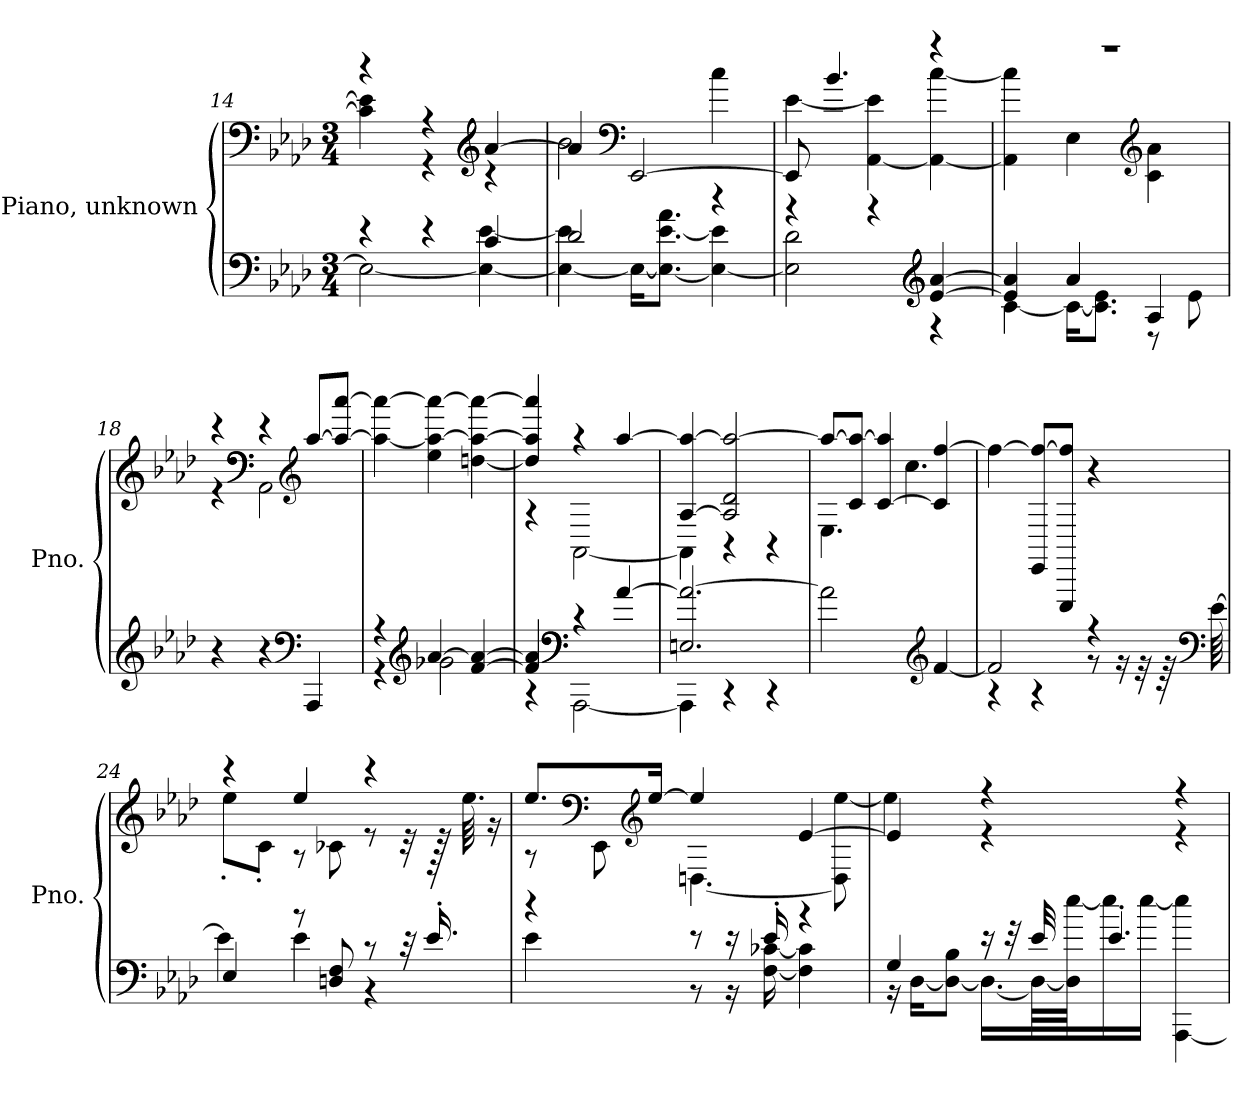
**kern	**kern
*part1	*part1
*staff2	*staff1
*I"Piano, unknown	*
*I'Pno.	*
*clefF4	*clefF4
*k[b-e-a-d-]	*k[b-e-a-d-]
*M3/4	*M3/4
=14	=14
*^	*^
4r	2E-\_	4r	4c\] 4e-\]
4r	.	4r	4r
*	*	*clefG2	*
4c/	4E-\_ [4e-\	[4a-/	4r
=15	=15	=15	=15
2d-/	4E-\_ 4e-\]	4a-/]	2b-\
*	*	*clefF4	*
.	16E-\KL_	[2EE-/	.
.	8.E-\_ [8.e-\ 8.a-\J	.	.
4r	4E-\_ 4e-\]	.	4cc\
=16	=16	=16	=16
4r	2E-\] 2d-\	8EE-/]	[4e-\
.	.	4.b-/	.
4r	.	.	[4AA-\ 4e-\]
*clefG2	*	*	*
[4e-/ [4a-/	4r	4r	4AA-\_ [4cc\
!!LO:LB:g=z	!!
=17	=17	=17	=17
4e-/] 4a-/]	[4c\	2.r	4AA-\] 4cc\]
4a-/	16c\KL_	.	4E-\
.	8.c\] 8.e-\J	.	.
*	*	*clefG2	*
4A-/	8r	.	4c\ 4a-\
.	8e-\	.	.
*v	*v	*	*
=18	=18	=18
4r	4r	4r
*	*clefF4	*
4r	4r	2AA-\
*clefF4	*clefG2	*
4AAA-/	[8aa-/L	.
.	8aa-/_ [8aaa-/J	.
*	*v	*v
=19	=19
*^	*
4r	4r	4aa-\_ 4aaa-\_
*clefG2	*	*
[4a-/	2g-X\	4ee-\ 4aa-\_ 4aaa-\_
[4f/ 4a-/_	.	[4ddn\ 4aa-\_ 4aaa-\_
=20	=20	=20
*	*	*^
4f/] 4a-/]	4r	4dd/] 4aa-/] 4aaa-/]	4r
*clefF4	*	*	*
4r	[2AAA-\	4r	[2AA-\
[4a-/	.	[4aa-/	.
=21	=21	=21	=21
2.En/ 2.a-/_	4AAA-\]	[4A-/ 4aa-/_	4AA-\]
.	4r	2A-/] 2d-/ 2aa-/_	4r
.	4r	.	4r
*v	*v	*	*
!!LO:LB:g=z	!!
=22	=22	=22
2a-\]	8aa-/L_	4.E-\
.	8c/ 8aa-/_J	.
.	[4c/ 4aa-/]	.
.	.	4.cc\
*clefG2	*	*
[4f/	4c/] [4ff/	.
*	*v	*v
=23	=23
*^	*
2f/]	4r	4ff\_
.	4r	8EE-/ 8ff/_L
.	.	8EEE-/ 8ff/]J
4r	8r	4r
.	16r	.
.	32r	.
.	64r	.
*clefF4	*	*
.	[64e-\	.
=24	=24	=24
*	*	*^
4E-/	4e-\]	4r	8ee-'\L
.	.	.	8c'\J
8r	4e-\	4ee-/	8r
8Dn/ 8F/	.	.	8c-X\
8r	4r	4r	8r
32r	.	.	32r
16.e-'/	.	.	128r
.	.	.	64.ee-\
.	.	.	16r
!!LO:LB:g=z	!!
=25	=25	=25	=25
4r	4e-\	8.ee-/L	8r
*	*	*clefF4	*
.	.	.	8EE-\
*	*	*clefG2	*
.	.	[16ee-/Jk	.
8r	8r	4ee-/]	[4.Dn\
16r	16r	.	.
16e-'/	[16F\ [16c-X\	.	.
4r	4F\] 4c-\]	[4e-/	.
.	.	.	8D\] [8ee-\
=26	=26	=26	=26
4G/	16r	4e-/]	4ee-\]
.	[16D-\KL	.	.
.	8D-\_ 8B-\J	.	.
16r	16.D-\LL_	4r	4r
32r	.	.	.
32e-/	64D-\LL_	.	.
.	64D-\] [64ee-\JJ	.	.
4.e-'/	16ee-\]	.	.
.	[16ee-\JJ	.	.
.	[4AAA-\ 4ee-\]	4r	4r
*v	*v	*	*
*	*v	*v
=	=
*-	*-
